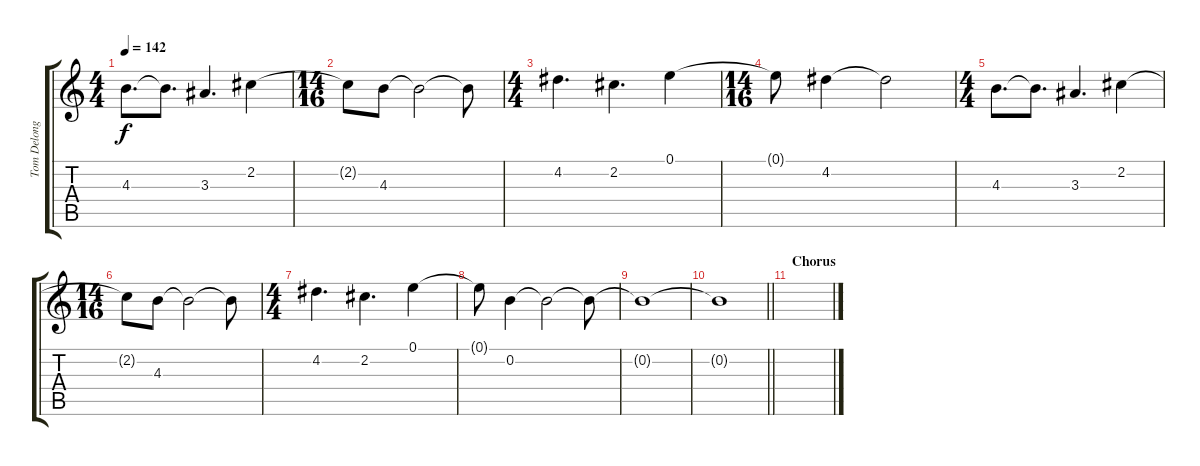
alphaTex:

\track ("Tom Delonge - Guitar" "Tom Delong") {instrument distortionguitar}
\staff {score tabs}
\tuning (E4 B3 G3 D3 A2 E2) {hide}
\ts (4 4)
\tempo 142
\clef g2
\ks c
4.3.8{d dy f} 4.3{t}.8{d} 3.3.4{d} 2.2.4 |
\ts (14 16)
2.2{t}.8 4.3.8 4.3{t}.2 4.3{t}.8 |
\ts (4 4)
4.2.4{d} 2.2.4{d} 0.1.4 |
\ts (14 16)
0.1{t}.8 4.2.4 4.2{t}.2 |
\ts (4 4)
4.3.8{d} 4.3{t}.8{d} 3.3.4{d} 2.2.4 |
\ts (14 16)
2.2{t}.8 4.3.8 4.3{t}.2 4.3{t}.8 |
\ts (4 4)
4.2.4{d} 2.2.4{d} 0.1.4 |
0.1{t}.8 0.2.4 0.2{t}.2 0.2{t}.8 |
0.2{t}.1{volume 7} |
\barLineRight lightlight
0.2{t}.1{volume 12} |
\section ("" "Chorus")
